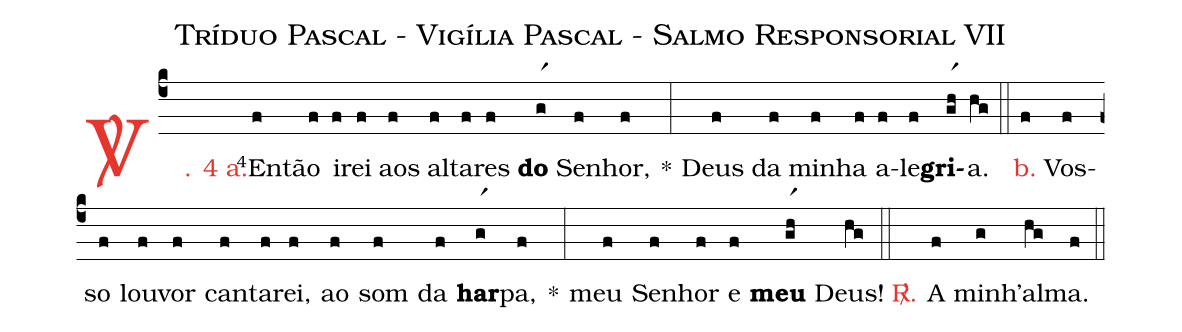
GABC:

name: Tríduo Pascal - Vigília Pascal - Salmo Responsorial VII;
%%
(c4)

<c><sp>V/</sp>. 4 a.</c>() <v>\VSup{4}</v>En(f)tão(f) i(f)rei(f) aos(f) al(f)ta(f)res(f) <b>do</b>(gr1) Se(f)nhor,(f) *(:)
Deus(f) da(f) mi(f)nha(f) a(f)le(f)<b>gri</b>(gr1h)a.(hg)

(::)

<nlba><c>b.</c>(f) Vos</nlba>(f)so(f) lou(f)vor(f) can(f)ta(f)rei,(f) ao(f) som(f) da(f) <b>har</b>(gr1)pa,(f) *(:)
meu(f) Se(f)nhor(f) e(f) <b>meu</b>(gr1h) Deus!(hg)

(::)

<nlba><c><sp>R/</sp>.</c>() A</nlba>(f) minh'(g)al(hg)ma.(f)

(::)
